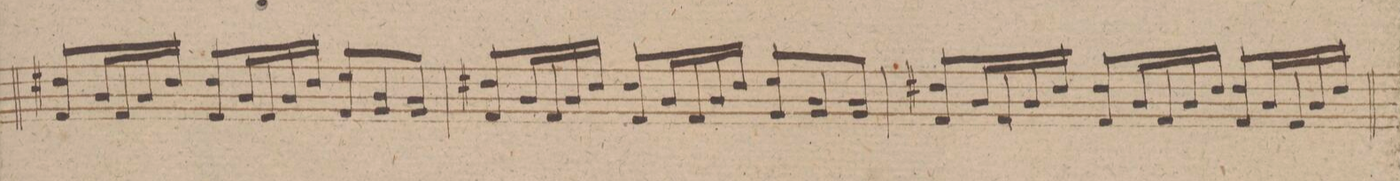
**kern	**dynam
*I"Violino 2do	*
*clefG2	*
*k[f#]	*
*M9/8	*
8dd#XL 8f#/	.
16b/L	.
16f#/	.
16b/	.
16dd#/JJ	.
8dd#L 8f#/	.
16b/L	.
16f#/	.
16b/	.
16dd#/JJ	.
8eeL 8g/	.
8b 8g/	.
8bJ 8g/	.
=20	=20
8dd#XL 8f#/	.
16b/L	.
16f#/	.
16b/	.
16dd#/JJ	.
8dd#L 8f#/	.
16b/L	.
16f#/	.
16b/	.
16dd#/JJ	.
8eeL 8g/	.
8b 8g/	.
8bJ 8g/	.
=21	=21
8dd#XL 8f#/	.
16b/L	.
16f#/	.
16b/	.
16dd#/JJ	.
8dd#L 8f#/	.
16b/L	.
16f#/	.
16b/	.
16dd#/JJ	.
8dd#L 8f#/	.
16b/L	.
16f#/	.
16b/	.
16dd#/JJ	.
=22	=22
*-	*-
